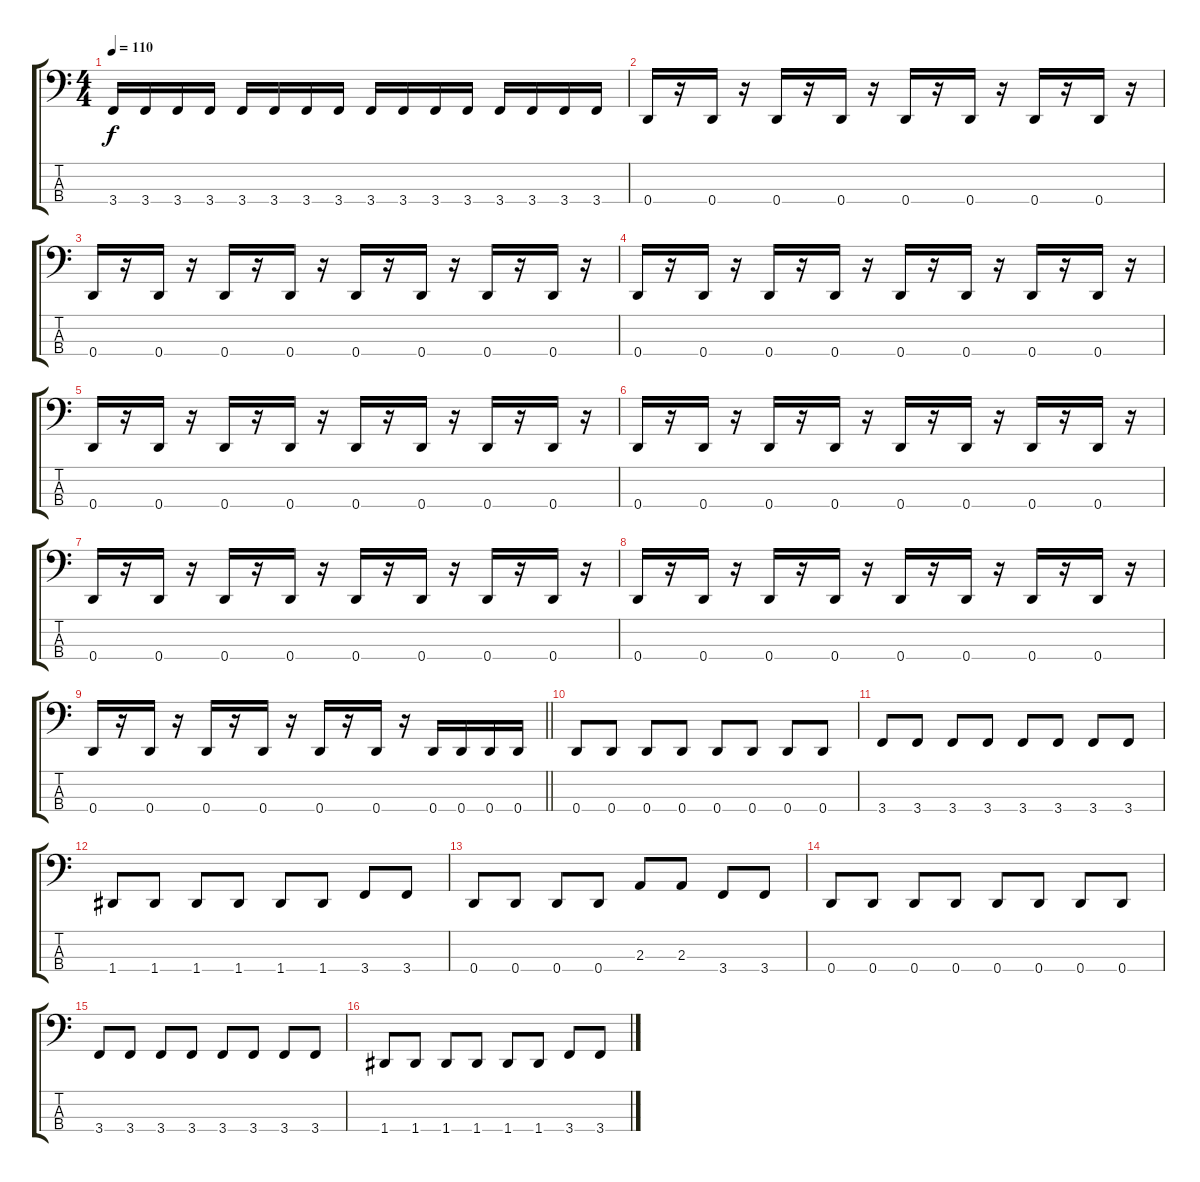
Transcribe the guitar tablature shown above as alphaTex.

\track "" {instrument electricbassfinger}
\staff {score tabs}
\tuning (F2 C2 G1 D1) {hide}
\ts (4 4)
\tempo 110
\clef f4
\ks c
3.4.16{dy f} 3.4.16 3.4.16 3.4.16 3.4.16 3.4.16 3.4.16 3.4.16 3.4.16 3.4.16 3.4.16 3.4.16 3.4.16 3.4.16 3.4.16 3.4.16 |
0.4.16 r.16 0.4.16 r.16 0.4.16 r.16 0.4.16 r.16 0.4.16 r.16 0.4.16 r.16 0.4.16 r.16 0.4.16 r.16 |
0.4.16 r.16 0.4.16 r.16 0.4.16 r.16 0.4.16 r.16 0.4.16 r.16 0.4.16 r.16 0.4.16 r.16 0.4.16 r.16 |
0.4.16 r.16 0.4.16 r.16 0.4.16 r.16 0.4.16 r.16 0.4.16 r.16 0.4.16 r.16 0.4.16 r.16 0.4.16 r.16 |
0.4.16 r.16 0.4.16 r.16 0.4.16 r.16 0.4.16 r.16 0.4.16 r.16 0.4.16 r.16 0.4.16 r.16 0.4.16 r.16 |
0.4.16 r.16 0.4.16 r.16 0.4.16 r.16 0.4.16 r.16 0.4.16 r.16 0.4.16 r.16 0.4.16 r.16 0.4.16 r.16 |
0.4.16 r.16 0.4.16 r.16 0.4.16 r.16 0.4.16 r.16 0.4.16 r.16 0.4.16 r.16 0.4.16 r.16 0.4.16 r.16 |
0.4.16 r.16 0.4.16 r.16 0.4.16 r.16 0.4.16 r.16 0.4.16 r.16 0.4.16 r.16 0.4.16 r.16 0.4.16 r.16 |
\barLineRight lightlight
0.4.16 r.16 0.4.16 r.16 0.4.16 r.16 0.4.16 r.16 0.4.16 r.16 0.4.16 r.16 0.4.16 0.4.16 0.4.16 0.4.16 |
0.4.8 0.4.8 0.4.8 0.4.8 0.4.8 0.4.8 0.4.8 0.4.8 |
3.4.8 3.4.8 3.4.8 3.4.8 3.4.8 3.4.8 3.4.8 3.4.8 |
1.4.8 1.4.8 1.4.8 1.4.8 1.4.8 1.4.8 3.4.8 3.4.8 |
0.4.8 0.4.8 0.4.8 0.4.8 2.3.8 2.3.8 3.4.8 3.4.8 |
0.4.8 0.4.8 0.4.8 0.4.8 0.4.8 0.4.8 0.4.8 0.4.8 |
3.4.8 3.4.8 3.4.8 3.4.8 3.4.8 3.4.8 3.4.8 3.4.8 |
1.4.8 1.4.8 1.4.8 1.4.8 1.4.8 1.4.8 3.4.8 3.4.8
